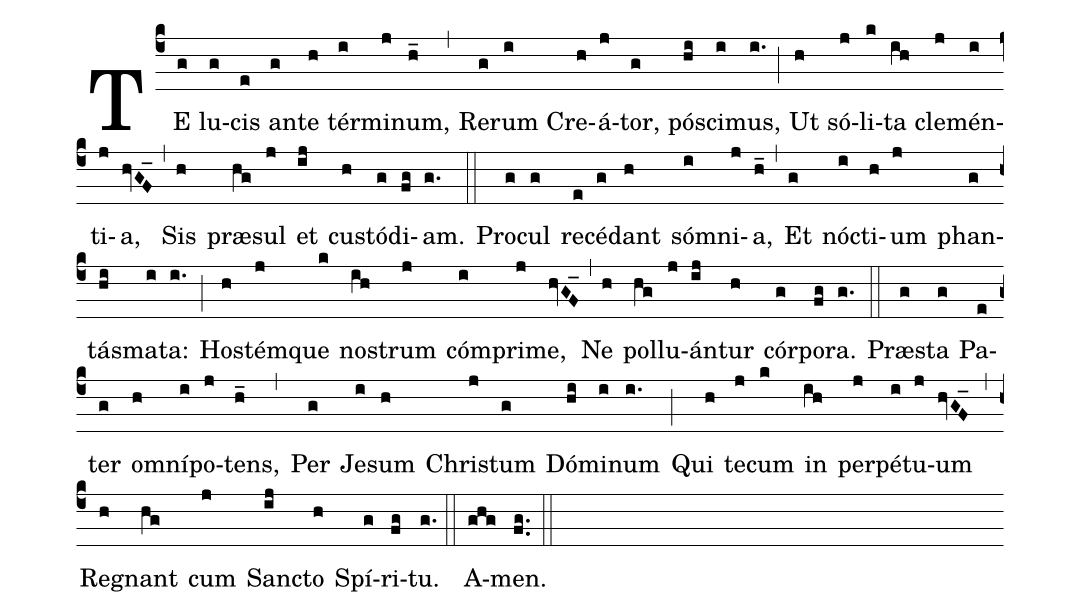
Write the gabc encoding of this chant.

%%
(c4)
TE(g) lu(g)cis(e) an(g)te(h) tér(i)mi(j)num,(h_) (,)
Re(g)rum(i) Cre(h)á(j)tor,(g) pó(hi)sci(i)mus,(i.) (;)
Ut(h) só(j)li(k)ta(ih) cle(j)mén(i)ti(j)a,(hvGF_) (,)
Sis(h) præ(hg)sul(j) et(ij) cu(h)stó(g)di(fg)am.(g.) (::)

Pro(g)cul(g) re(e)cé(g)dant(h) sóm(i)ni(j)a,(h_) (,)
Et(g) nó(i)cti(h)um(j) phan(g)tás(hi)ma(i)ta:(i.) (;)
Ho(h)stém(j)que(k) no(ih)strum(j) cóm(i)pri(j)me,(hvGF_) (,)
Ne(h) pol(hg)lu(j)án(ij)tur(h) cór(g)po(fg)ra.(g.) (::)

Præ(g)sta(g) Pa(e)ter(g) om(h)ní(i)po(j)tens,(h_) (,)
Per(g) Je(i)sum(h) Chri(j)stum(g) Dó(hi)mi(i)num(i.) (;)
Qui(h) te(j)cum(k) in(ih) per(j)pé(i)tu(j)um(hvGF_) (,)
Re(h)gnant(hg) cum(j) San(ij)cto(h) Spí(g)ri(fg)tu.(g.) (::)

A(ghg)men.(f.g..) (::)
